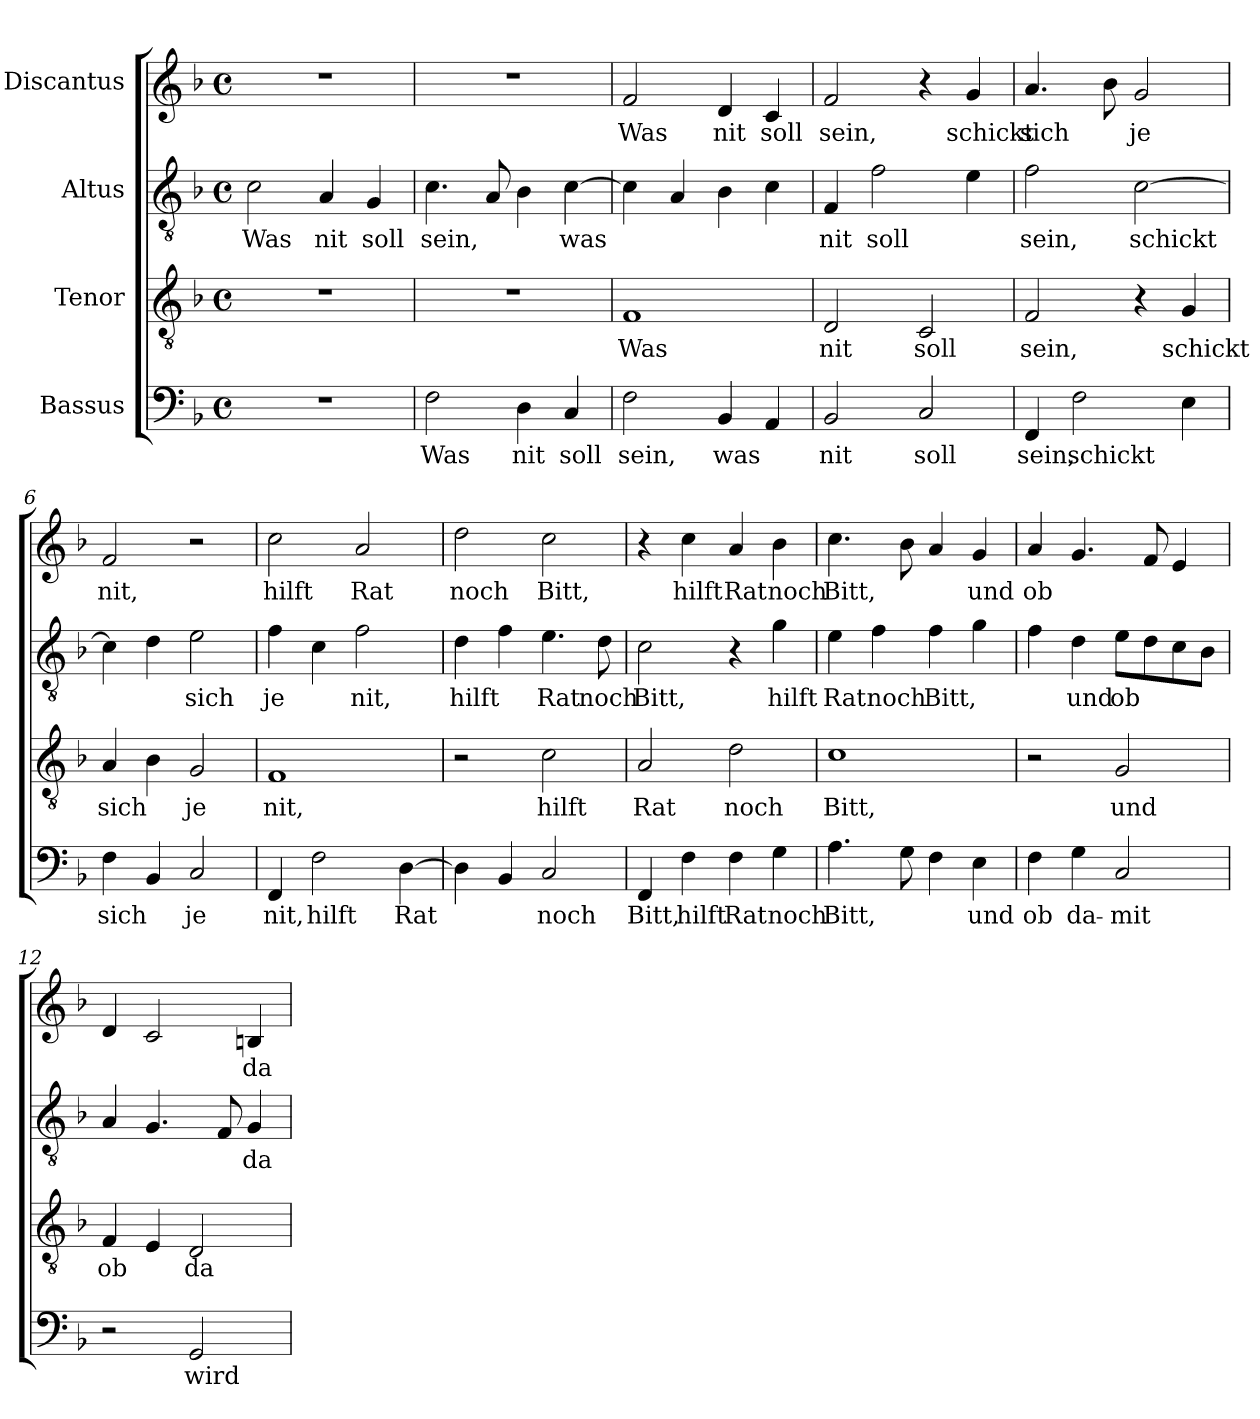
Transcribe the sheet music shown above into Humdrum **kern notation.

**kern	**text	**kern	**text	**kern	**text	**kern	**text
*part4	*part4	*part3	*part3	*part2	*part2	*part1	*part1
*staff4	*staff4	*staff3	*staff3	*staff2	*staff2	*staff1	*staff1
*I"Bassus	*	*I"Tenor	*	*I"Altus	*	*I"Discantus	*
*clefF4	*	*clefGv2	*	*clefGv2	*	*clefG2	*
*k[b-]	*	*k[b-]	*	*k[b-]	*	*k[b-]	*
*M4/4	*	*M4/4	*	*M4/4	*	*M4/4	*
*met(c)	*	*met(c)	*	*met(c)	*	*met(c)	*
=1	=1	=1	=1	=1	=1	=1	=1
!	!	!	!	!	!LO:LY:b	!	!
1r	.	1r	.	2c\	Was	1r	.
!	!	!	!	!	!LO:LY:b	!	!
.	.	.	.	4A/	nit	.	.
!	!	!	!	!	!LO:LY:b	!	!
.	.	.	.	4G/	soll	.	.
=2	=2	=2	=2	=2	=2	=2	=2
!	!LO:LY:b	!	!	!	!LO:LY:b	!	!
2F\	Was	1r	.	4.c\	sein,	1r	.
.	.	.	.	8A/	.	.	.
!	!LO:LY:b	!	!	!	!	!	!
4D\	nit	.	.	4B-\	.	.	.
!	!LO:LY:b	!	!	!	!LO:LY:b	!	!
4C/	soll	.	.	[4c\	was	.	.
=3	=3	=3	=3	=3	=3	=3	=3
!	!LO:LY:b	!	!LO:LY:b	!	!	!	!LO:LY:b
2F\	sein,	1F	Was	4c\]	.	2f/	Was
.	.	.	.	4A/	.	.	.
!	!LO:LY:b	!	!	!	!	!	!LO:LY:b
4BB-/	was	.	.	4B-\	.	4d/	nit
!	!	!	!	!	!	!	!LO:LY:b
4AA/	.	.	.	4c\	.	4c/	soll
=4	=4	=4	=4	=4	=4	=4	=4
!	!LO:LY:b	!	!LO:LY:b	!	!LO:LY:b	!	!LO:LY:b
2BB-/	nit	2D/	nit	4F/	nit	2f/	sein,
!	!	!	!	!	!LO:LY:b	!	!
.	.	.	.	2f\	soll	.	.
!	!LO:LY:b	!	!LO:LY:b	!	!	!	!
2C/	soll	2C/	soll	.	.	4r	.
!	!	!	!	!	!	!	!LO:LY:b
.	.	.	.	4e\	.	4g/	schickt
!!LO:LB:g=z
=5	=5	=5	=5	=5	=5	=5	=5
!	!LO:LY:b	!	!LO:LY:b	!	!LO:LY:b	!	!LO:LY:b
4FF/	sein,	2F/	sein,	2f\	sein,	4.a/	sich
!	!LO:LY:b	!	!	!	!	!	!
2F\	schickt	.	.	.	.	.	.
.	.	.	.	.	.	8b-\	.
!	!	!	!	!	!LO:LY:b	!	!LO:LY:b
.	.	4r	.	[2c\	schickt	2g/	je
!	!	!	!LO:LY:b	!	!	!	!
4E\	.	4G/	schickt	.	.	.	.
=6	=6	=6	=6	=6	=6	=6	=6
!	!LO:LY:b	!	!LO:LY:b	!	!	!	!LO:LY:b
4F\	sich	4A/	sich	4c\]	.	2f/	nit,
4BB-/	.	4B-\	.	4d\	.	.	.
!	!LO:LY:b	!	!LO:LY:b	!	!LO:LY:b	!	!
2C/	je	2G/	je	2e\	sich	2r	.
=7	=7	=7	=7	=7	=7	=7	=7
!	!LO:LY:b	!	!LO:LY:b	!	!LO:LY:b	!	!LO:LY:b
4FF/	nit,	1F	nit,	4f\	je	2cc\	hilft
!	!LO:LY:b	!	!	!	!	!	!
2F\	hilft	.	.	4c\	.	.	.
!	!	!	!	!	!LO:LY:b	!	!LO:LY:b
.	.	.	.	2f\	nit,	2a/	Rat
!	!LO:LY:b	!	!	!	!	!	!
[4D\	Rat	.	.	.	.	.	.
=8	=8	=8	=8	=8	=8	=8	=8
!	!	!	!	!	!LO:LY:b	!	!LO:LY:b
4D\]	.	2r	.	4d\	hilft	2dd\	noch
4BB-/	.	.	.	4f\	.	.	.
!	!LO:LY:b	!	!LO:LY:b	!	!LO:LY:b	!	!LO:LY:b
2C/	noch	2c\	hilft	4.e\	Rat	2cc\	Bitt,
!	!	!	!	!	!LO:LY:b	!	!
.	.	.	.	8d\	noch	.	.
=9	=9	=9	=9	=9	=9	=9	=9
!	!LO:LY:b	!	!LO:LY:b	!	!LO:LY:b	!	!
4FF/	Bitt,	2A/	Rat	2c\	Bitt,	4r	.
!	!LO:LY:b	!	!	!	!	!	!LO:LY:b
4F\	hilft	.	.	.	.	4cc\	hilft
!	!LO:LY:b	!	!LO:LY:b	!	!	!	!LO:LY:b
4F\	Rat	2d\	noch	4r	.	4a/	Rat
!	!LO:LY:b	!	!	!	!LO:LY:b	!	!LO:LY:b
4G\	noch	.	.	4g\	hilft	4b-\	noch
!!LO:LB:g=z
=10	=10	=10	=10	=10	=10	=10	=10
!	!LO:LY:b	!	!LO:LY:b	!	!LO:LY:b	!	!LO:LY:b
4.A\	Bitt,	1c	Bitt,	4e\	Rat	4.cc\	Bitt,
!	!	!	!	!	!LO:LY:b	!	!
.	.	.	.	4f\	noch	.	.
8G\	.	.	.	.	.	8b-\	.
!	!	!	!	!	!LO:LY:b	!	!
4F\	.	.	.	4f\	Bitt,	4a/	.
!	!LO:LY:b	!	!	!	!	!	!LO:LY:b
4E\	und	.	.	4g\	.	4g/	und
=11	=11	=11	=11	=11	=11	=11	=11
!	!LO:LY:b	!	!	!	!	!	!LO:LY:b
4F\	ob	2r	.	4f\	.	4a/	ob
!	!LO:LY:b	!	!	!	!LO:LY:b	!	!
4G\	da-	.	.	4d\	und	4.g/	.
!	!LO:LY:b	!	!LO:LY:b	!	!LO:LY:b	!	!
2C/	-mit	2G/	und	8e\L	ob	.	.
.	.	.	.	8d\	.	8f/	.
.	.	.	.	8c\	.	4e/	.
.	.	.	.	8B-\J	.	.	.
=12	=12	=12	=12	=12	=12	=12	=12
!	!	!	!LO:LY:b	!	!	!	!
2r	.	4F/	ob	4A/	.	4d/	.
.	.	4E/	.	4.G/	.	2c/	.
!	!LO:LY:b	!	!LO:LY:b	!	!	!	!
2GG/	wird	2D/	da-	.	.	.	.
.	.	.	.	8F/	.	.	.
!	!	!	!	!	!LO:LY:b	!	!LO:LY:b
.	.	.	.	4G/	da-	4Bn/	da-
=	=	=	=	=	=	=	=
*-	*-	*-	*-	*-	*-	*-	*-
